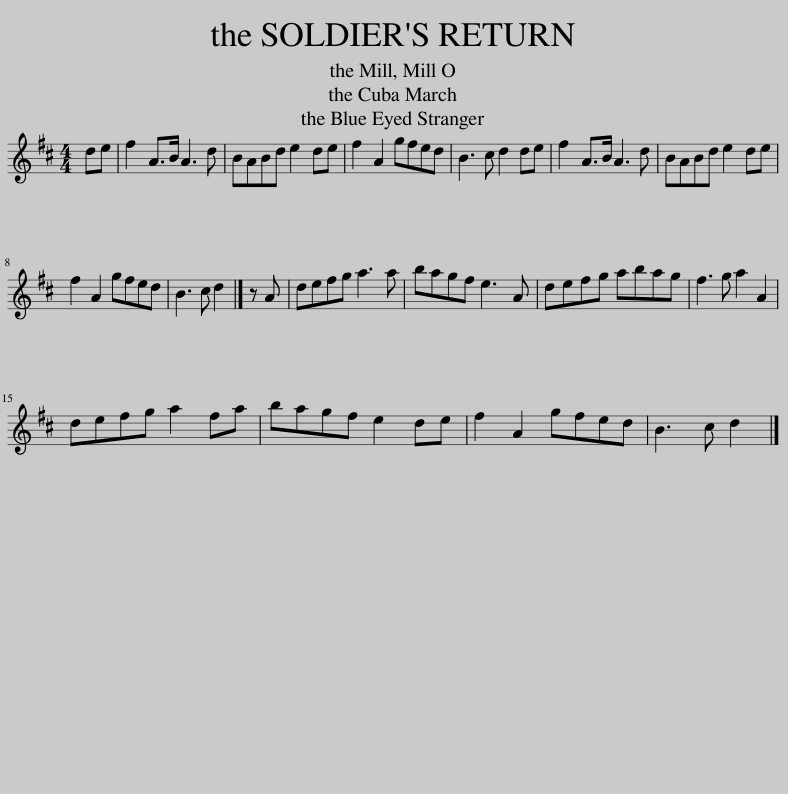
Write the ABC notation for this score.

X:1
L:1/8
M:4/4
I:linebreak $
K:D
V:1 treble
V:1
 de | f2 A>B A3 d | BABd e2 de | f2 A2 gfed | B3 c d2 de | %5
 f2 A>B A3 d | BABd e2 de |$ f2 A2 gfed | B3 c d2 |] z A | %10
 defg a3 a | bagf e3 A | defg abag | f3 g a2 A2 |$ defg a2 fa | %15
 bagf e2 de | f2 A2 gfed | B3 c d2 |] %18
